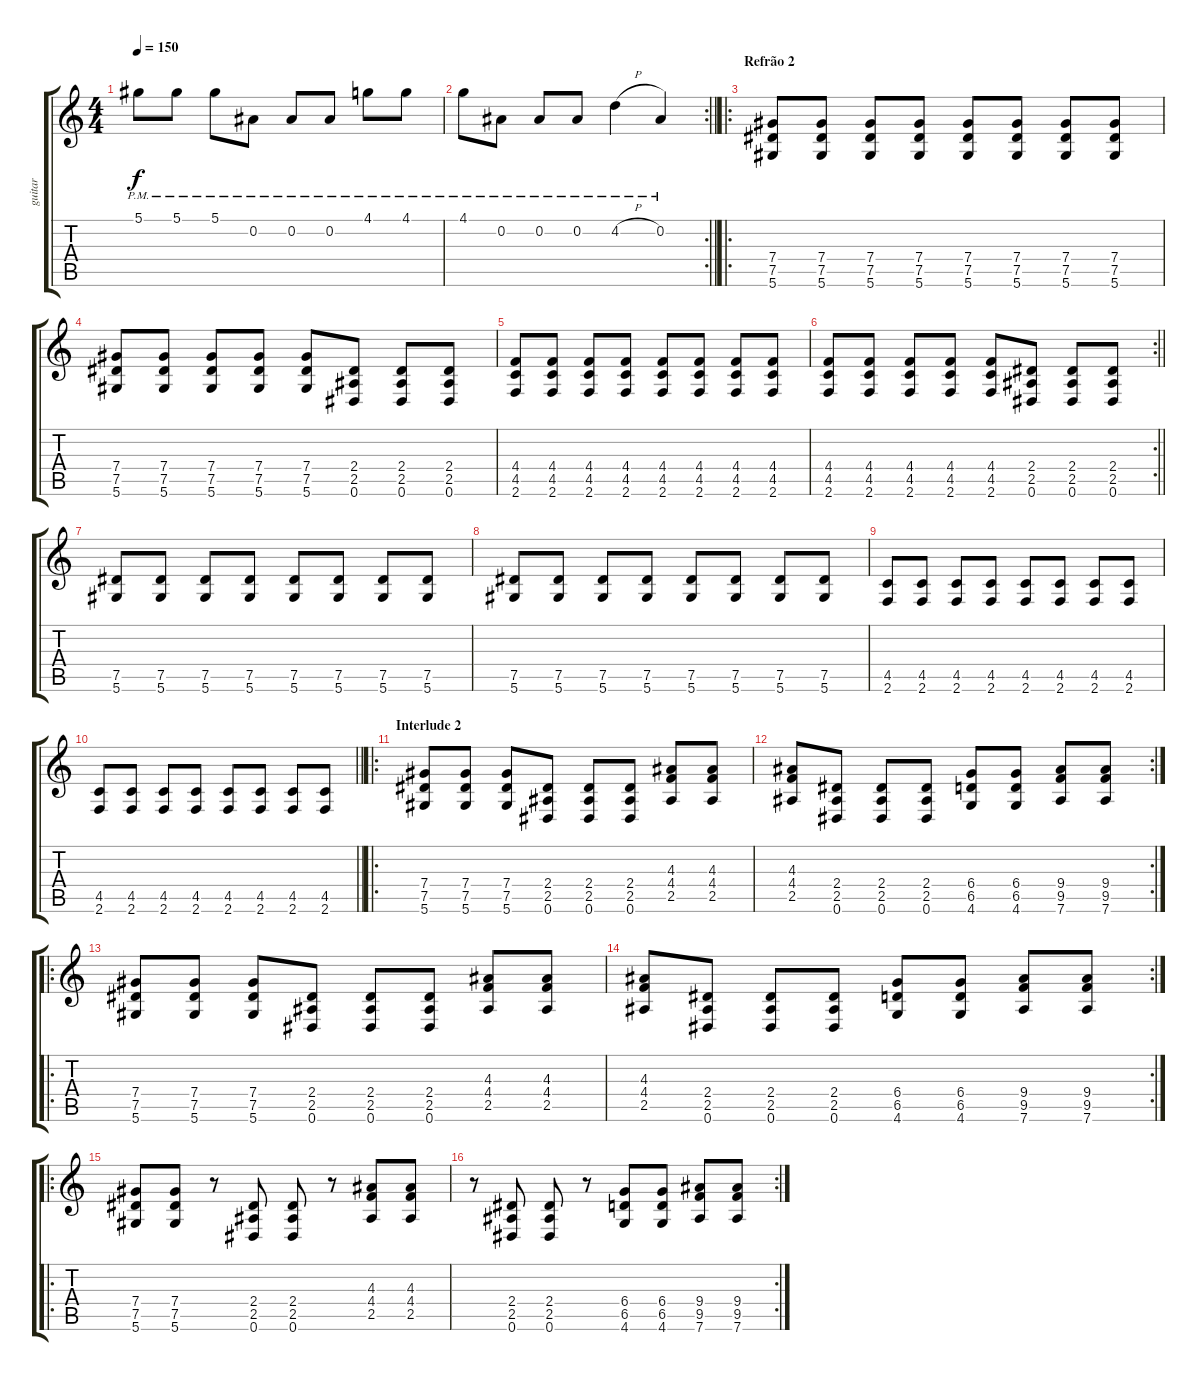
\track ("guitar" "guitar") {instrument overdrivenguitar}
\staff {score tabs}
\tuning (Eb4 Bb3 Gb3 Db3 Ab2 Eb2) {hide}
\ts (4 4)
\tempo 150
\clef g2
\ks c
5.1{pm}.8{dy f} 5.1{pm}.8 5.1{pm}.8 0.2{pm}.8 0.2{pm}.8 0.2{pm}.8 4.1{pm}.8 4.1{pm}.8 |
\rc 2
\barLineRight lightlight
4.1{pm}.8 0.2{pm}.8 0.2{pm}.8 0.2{pm}.8 4.2{h pm}.4 0.2{pm}.4 |
\ro
\section ("" "Refrão 2")
(7.4 7.5 5.6).8 (7.4 7.5 5.6).8 (7.4 7.5 5.6).8 (7.4 7.5 5.6).8 (7.4 7.5 5.6).8 (7.4 7.5 5.6).8 (7.4 7.5 5.6).8 (7.4 7.5 5.6).8 |
(7.4 7.5 5.6).8 (7.4 7.5 5.6).8 (7.4 7.5 5.6).8 (7.4 7.5 5.6).8 (7.4 7.5 5.6).8 (2.4 2.5 0.6).8 (2.4 2.5 0.6).8 (2.4 2.5 0.6).8 |
(4.4 4.5 2.6).8 (4.4 4.5 2.6).8 (4.4 4.5 2.6).8 (4.4 4.5 2.6).8 (4.4 4.5 2.6).8 (4.4 4.5 2.6).8 (4.4 4.5 2.6).8 (4.4 4.5 2.6).8 |
\rc 2
\barLineRight lightlight
(4.4 4.5 2.6).8 (4.4 4.5 2.6).8 (4.4 4.5 2.6).8 (4.4 4.5 2.6).8 (4.4 4.5 2.6).8 (2.4 2.5 0.6).8 (2.4 2.5 0.6).8 (2.4 2.5 0.6).8 |
(7.5 5.6).8 (7.5 5.6).8 (7.5 5.6).8 (7.5 5.6).8 (7.5 5.6).8 (7.5 5.6).8 (7.5 5.6).8 (7.5 5.6).8 |
(7.5 5.6).8 (7.5 5.6).8 (7.5 5.6).8 (7.5 5.6).8 (7.5 5.6).8 (7.5 5.6).8 (7.5 5.6).8 (7.5 5.6).8 |
(4.5 2.6).8 (4.5 2.6).8 (4.5 2.6).8 (4.5 2.6).8 (4.5 2.6).8 (4.5 2.6).8 (4.5 2.6).8 (4.5 2.6).8 |
\barLineRight lightlight
(4.5 2.6).8 (4.5 2.6).8 (4.5 2.6).8 (4.5 2.6).8 (4.5 2.6).8 (4.5 2.6).8 (4.5 2.6).8 (4.5 2.6).8 |
\ro
\section ("" "Interlude 2")
(7.4 7.5 5.6).8 (7.4 7.5 5.6).8 (7.4 7.5 5.6).8 (2.4 2.5 0.6).8 (2.4 2.5 0.6).8 (2.4 2.5 0.6).8 (4.3 4.4 2.5).8 (4.3 4.4 2.5).8 |
\rc 2
(4.3 4.4 2.5).8 (2.4 2.5 0.6).8 (2.4 2.5 0.6).8 (2.4 2.5 0.6).8 (6.4 6.5 4.6).8 (6.4 6.5 4.6).8 (9.4 9.5 7.6).8 (9.4 9.5 7.6).8 |
\ro
(7.4 7.5 5.6).8 (7.4 7.5 5.6).8 (7.4 7.5 5.6).8 (2.4 2.5 0.6).8 (2.4 2.5 0.6).8 (2.4 2.5 0.6).8 (4.3 4.4 2.5).8 (4.3 4.4 2.5).8 |
\rc 2
(4.3 4.4 2.5).8 (2.4 2.5 0.6).8 (2.4 2.5 0.6).8 (2.4 2.5 0.6).8 (6.4 6.5 4.6).8 (6.4 6.5 4.6).8 (9.4 9.5 7.6).8 (9.4 9.5 7.6).8 |
\ro
(7.4 7.5 5.6).8 (7.4 7.5 5.6).8 r.8 (2.4 2.5 0.6).8 (2.4 2.5 0.6).8 r.8 (4.3 4.4 2.5).8 (4.3 4.4 2.5).8 |
\rc 2
r.8 (2.4 2.5 0.6).8 (2.4 2.5 0.6).8 r.8 (6.4 6.5 4.6).8 (6.4 6.5 4.6).8 (9.4 9.5 7.6).8 (9.4 9.5 7.6).8
